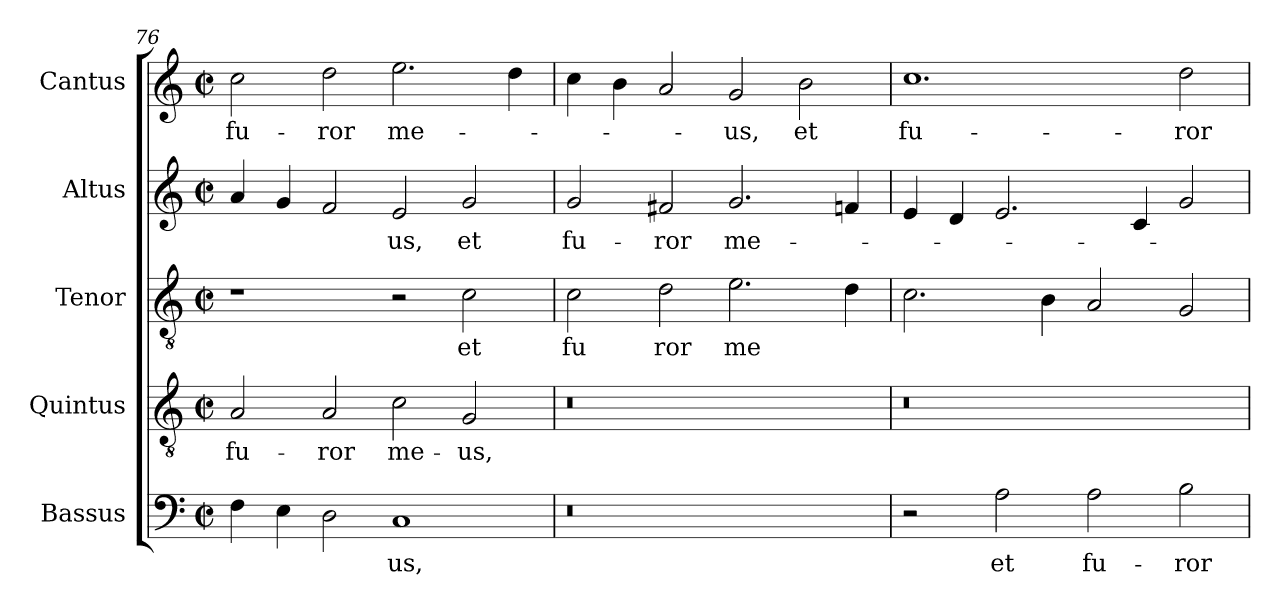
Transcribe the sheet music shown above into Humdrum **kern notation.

**kern	**text	**kern	**text	**kern	**text	**kern	**text	**kern	**text
*part5	*part5	*part4	*part4	*part3	*part3	*part2	*part2	*part1	*part1
*staff5	*staff5	*staff4	*staff4	*staff3	*staff3	*staff2	*staff2	*staff1	*staff1
*I"Bassus	*	*I"Quintus	*	*I"Tenor	*	*I"Altus	*	*I"Cantus	*
*clefF4	*	*clefGv2	*	*clefGv2	*	*clefG2	*	*clefG2	*
*	*	*	*	*k[]	*	*k[]	*	*	*
*	*	*	*	*C:	*	*C:	*	*	*
*M2/2	*	*M2/2	*	*M2/2	*	*M2/2	*	*M2/2	*
*met(c|)	*	*met(c|)	*	*met(c|)	*	*met(c|)	*	*met(c|)	*
=76	=76	=76	=76	=76	=76	=76	=76	=76	=76
!	!	!	!LO:LY:b:cj	!	!	!	!	!	!LO:LY:b:cj
4F\	.	2A/	fu-	1r	.	4a/	.	2cc\	fu-
4E\	.	.	.	.	.	4g/	.	.	.
!	!	!	!LO:LY:b:cj	!	!	!	!	!	!LO:LY:b:cj
2D\	.	2A/	-ror	.	.	2f/	.	2dd\	-ror
!	!LO:LY:b:cj	!	!LO:LY:b:cj	!	!	!	!LO:LY:b:cj	!	!LO:LY:b
1C	-us,	2c\	me-	2r	.	2e/	-us,	2.ee\	me-
!	!	!	!LO:LY:b:cj	!	!LO:LY:b:cj	!	!LO:LY:b:cj	!	!
.	.	2G/	-us,	2c\	et	2g/	et	.	.
.	.	.	.	.	.	.	.	4dd\	.
=77	=77	=77	=77	=77	=77	=77	=77	=77	=77
!	!	!	!	!	!LO:LY:b:cj	!	!LO:LY:b:cj	!	!
0r	.	0r	.	2c\	fu	2g/	fu-	4cc\	.
.	.	.	.	.	.	.	.	4b\	.
!	!	!	!	!	!LO:LY:b:cj	!	!LO:LY:b:cj	!	!
.	.	.	.	2d\	ror	2f#X/	-ror	2a/	.
!	!	!	!	!	!LO:LY:b	!	!LO:LY:b	!	!LO:LY:b:cj
.	.	.	.	2.e\	me	2.g/	me-	2g/	-us,
!	!	!	!	!	!	!	!	!	!LO:LY:b:cj
.	.	.	.	.	.	.	.	2b\	et
.	.	.	.	4d\	.	4fn/	.	.	.
=78	=78	=78	=78	=78	=78	=78	=78	=78	=78
!	!	!	!	!	!	!	!	!	!LO:LY:b:cj
2r	.	0r	.	2.c\	.	4e/	.	1.cc	fu-
.	.	.	.	.	.	4d/	.	.	.
!	!LO:LY:b:cj	!	!	!	!	!	!	!	!
2A\	et	.	.	.	.	2.e/	.	.	.
.	.	.	.	4B\	.	.	.	.	.
!	!LO:LY:b:cj	!	!	!	!	!	!	!	!
2A\	fu-	.	.	2A/	.	.	.	.	.
.	.	.	.	.	.	4c/	.	.	.
!	!LO:LY:b:cj	!	!	!	!	!	!	!	!LO:LY:b:cj
2B\	-ror	.	.	2G/	.	2g/	.	2dd\	-ror
=	=	=	=	=	=	=	=	=	=
*-	*-	*-	*-	*-	*-	*-	*-	*-	*-
